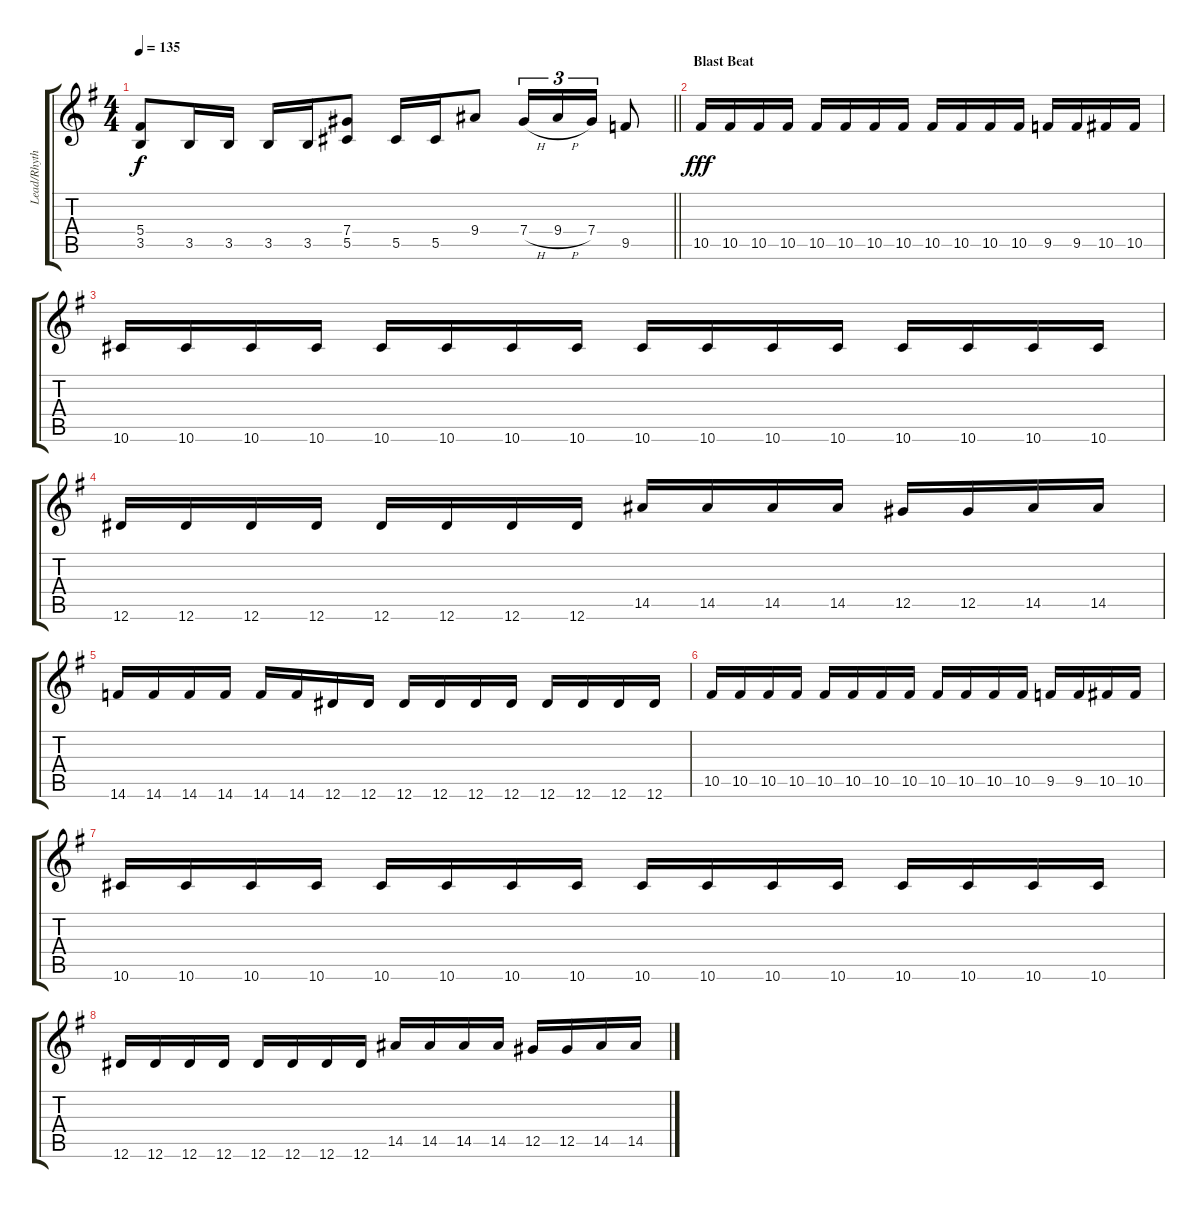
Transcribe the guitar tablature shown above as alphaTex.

\track ("Lead/Rhythm Left" "Lead/Rhyth") {instrument distortionguitar}
\staff {score tabs}
\tuning (Eb4 Bb3 Gb3 Db3 Ab2 Eb2) {hide}
\ts (4 4)
\tempo 135
\clef g2
\barLineRight lightlight
\ks g
(5.4 3.5).8{dy f} 3.5.16 3.5.16 3.5.16 3.5.16 (7.4 5.5).8 5.5.16 5.5.16 9.4.8 7.4{h}.16{tu (3 2)} 9.4{h}.16{tu (3 2)} 7.4.16{tu (3 2)} 9.5.8 |
\section ("" "Blast Beat")
10.5.16{dy fff} 10.5.16 10.5.16 10.5.16 10.5.16 10.5.16 10.5.16 10.5.16 10.5.16 10.5.16 10.5.16 10.5.16 9.5.16 9.5.16 10.5.16 10.5.16 |
10.6.16 10.6.16 10.6.16 10.6.16 10.6.16 10.6.16 10.6.16 10.6.16 10.6.16 10.6.16 10.6.16 10.6.16 10.6.16 10.6.16 10.6.16 10.6.16 |
12.6.16 12.6.16 12.6.16 12.6.16 12.6.16 12.6.16 12.6.16 12.6.16 14.5.16 14.5.16 14.5.16 14.5.16 12.5.16 12.5.16 14.5.16 14.5.16 |
14.6.16 14.6.16 14.6.16 14.6.16 14.6.16 14.6.16 12.6.16 12.6.16 12.6.16 12.6.16 12.6.16 12.6.16 12.6.16 12.6.16 12.6.16 12.6.16 |
10.5.16 10.5.16 10.5.16 10.5.16 10.5.16 10.5.16 10.5.16 10.5.16 10.5.16 10.5.16 10.5.16 10.5.16 9.5.16 9.5.16 10.5.16 10.5.16 |
10.6.16 10.6.16 10.6.16 10.6.16 10.6.16 10.6.16 10.6.16 10.6.16 10.6.16 10.6.16 10.6.16 10.6.16 10.6.16 10.6.16 10.6.16 10.6.16 |
12.6.16 12.6.16 12.6.16 12.6.16 12.6.16 12.6.16 12.6.16 12.6.16 14.5.16 14.5.16 14.5.16 14.5.16 12.5.16 12.5.16 14.5.16 14.5.16
